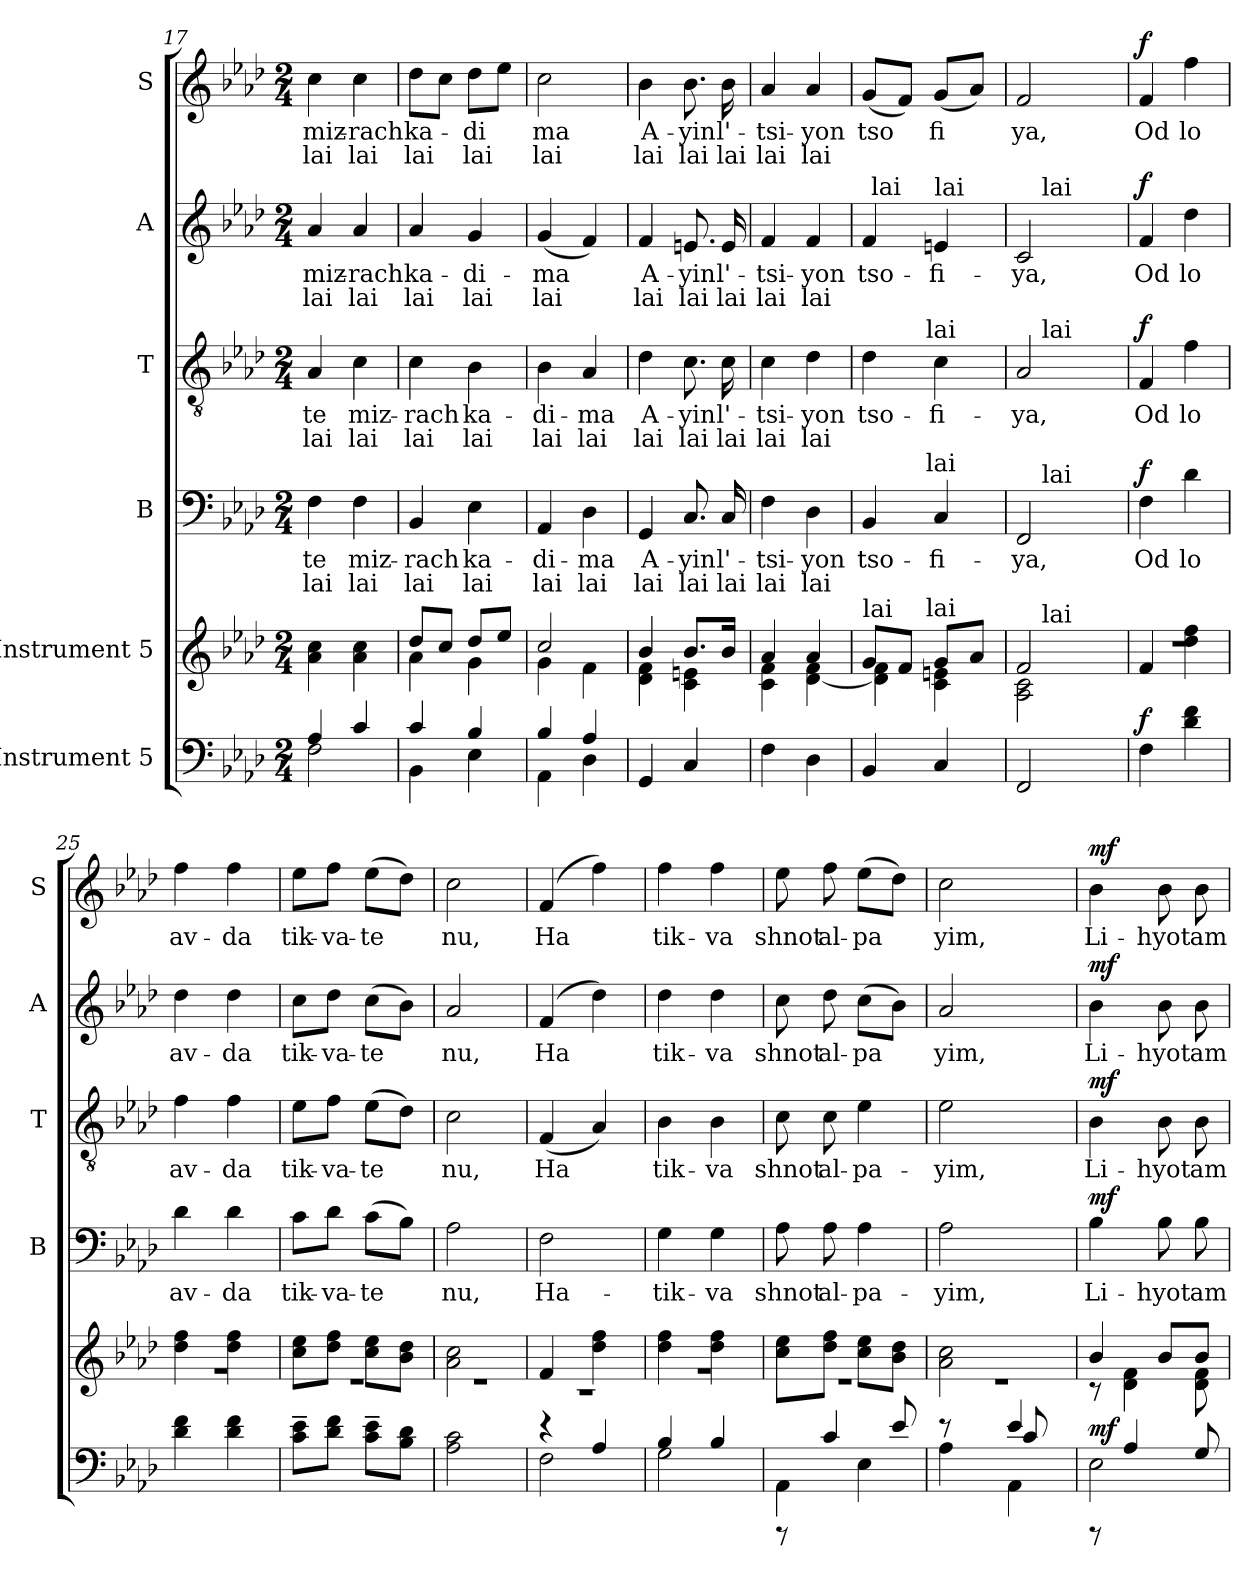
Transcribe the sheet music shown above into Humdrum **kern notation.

**kern	**dynam	**kern	**kern	**text	**text	**dynam	**kern	**text	**text	**dynam	**kern	**text	**text	**dynam	**kern	**text	**text	**dynam
*part6	*part6	*part5	*part4	*part4	*part4	*part4	*part3	*part3	*part3	*part3	*part2	*part2	*part2	*part2	*part1	*part1	*part1	*part1
*staff6	*staff6	*staff5	*staff4	*staff4	*staff4	*staff4	*staff3	*staff3	*staff3	*staff3	*staff2	*staff2	*staff2	*staff2	*staff1	*staff1	*staff1	*staff1
*I"Instrument 5	*	*I"Instrument 5	*I"B	*	*	*	*I"T	*	*	*	*I"A	*	*	*	*I"S	*	*	*
*	*	*	*I'B	*	*	*	*I'T	*	*	*	*I'A	*	*	*	*I'S	*	*	*
*clefF4	*	*clefG2	*clefF4	*	*	*	*clefGv2	*	*	*	*clefG2	*	*	*	*clefG2	*	*	*
*k[b-e-a-d-]	*	*k[b-e-a-d-]	*k[b-e-a-d-]	*	*	*	*k[b-e-a-d-]	*	*	*	*k[b-e-a-d-]	*	*	*	*k[b-e-a-d-]	*	*	*
*A-:	*	*A-:	*A-:	*	*	*	*A-:	*	*	*	*A-:	*	*	*	*A-:	*	*	*
*M2/4	*	*M2/4	*M2/4	*	*	*	*M2/4	*	*	*	*M2/4	*	*	*	*M2/4	*	*	*
=17	=17	=17	=17	=17	=17	=17	=17	=17	=17	=17	=17	=17	=17	=17	=17	=17	=17	=17
*^	*	*	*	*	*	*	*	*	*	*	*	*	*	*	*	*	*	*
!	!	!	!	!	!LO:LY:b:cj	!LO:LY:b:cj	!	!	!LO:LY:b:cj	!LO:LY:b:cj	!	!	!LO:LY:b:cj	!LO:LY:b:cj	!	!	!LO:LY:b:cj	!LO:LY:b:cj	!
4A-/	2F\	.	4a-\ 4cc\	4F\	te	lai	.	4A-/	te	lai	.	4a-/	miz-	-lai	.	4cc\	miz-	-lai	.
!	!	!	!	!	!LO:LY:b:cj	!LO:LY:b:cj	!	!	!LO:LY:b:cj	!LO:LY:b:cj	!	!	!LO:LY:b:cj	!LO:LY:b:cj	!	!	!LO:LY:b:cj	!LO:LY:b:cj	!
4c/	.	.	4a-\ 4cc\	4F\	miz-	-lai	.	4c\	miz-	-lai	.	4a-/	rach	lai	.	4cc\	rach	lai	.
=18	=18	=18	=18	=18	=18	=18	=18	=18	=18	=18	=18	=18	=18	=18	=18	=18	=18	=18	=18
*	*	*	*^	*	*	*	*	*	*	*	*	*	*	*	*	*	*	*	*
!	!	!	!	!	!	!LO:LY:b:cj	!LO:LY:b:cj	!	!	!LO:LY:b:cj	!LO:LY:b:cj	!	!	!LO:LY:b:cj	!LO:LY:b:cj	!	!	!LO:LY:b:cj	!LO:LY:b:cj	!
4c/	4BB-\	.	8dd-/L	4a-\	4BB-/	rach	lai	.	4c\	rach	lai	.	4a-/	ka-	-lai	.	8dd-\L	ka-	-lai	.
!	!	!	!	!	!	!	!	!	!	!	!	!	!	!	!	!	!	!LO:LY:b:cj	!LO:LY:b:cj	!
.	.	.	8cc/J	.	.	.	.	.	.	.	.	.	.	.	.	.	8cc\J	.	-	.
!	!	!	!	!	!	!LO:LY:b:cj	!LO:LY:b:cj	!	!	!LO:LY:b:cj	!LO:LY:b:cj	!	!	!LO:LY:b:cj	!LO:LY:b:cj	!	!	!LO:LY:b:cj	!LO:LY:b:cj	!
4B-/	4E-\	.	8dd-/L	4g\	4E-\	ka-	-lai	.	4B-\	ka-	-lai	.	4g/	di-	-lai	.	8dd-\L	-di-	-lai	.
!	!	!	!	!	!	!	!	!	!	!	!	!	!	!	!	!	!	!LO:LY:b:cj	!LO:LY:b:cj	!
.	.	.	8ee-/J	.	.	.	.	.	.	.	.	.	.	.	.	.	8ee-\J	-	-	.
=19	=19	=19	=19	=19	=19	=19	=19	=19	=19	=19	=19	=19	=19	=19	=19	=19	=19	=19	=19	=19
!	!	!	!	!	!	!LO:LY:b:cj	!LO:LY:b:cj	!	!	!LO:LY:b:cj	!LO:LY:b:cj	!	!	!LO:LY:b:cj	!LO:LY:b:cj	!	!	!LO:LY:b:cj	!LO:LY:b:cj	!
4B-/	4AA-\	.	2cc/	4g\	4AA-/	di-	-lai	.	4B-\	di-	-lai	.	(<4g/	ma	lai	.	2cc\	ma	lai	.
!	!	!	!	!	!	!LO:LY:b:cj	!LO:LY:b:cj	!	!	!LO:LY:b:cj	!LO:LY:b:cj	!	!	!LO:LY:b:cj	!LO:LY:b:cj	!	!	!	!	!
4A-/	4D-\	.	.	4f\	4D-\	ma	lai	.	4A-/	ma	lai	.	4f/)	.	.	.	.	.	.	.
=20	=20	=20	=20	=20	=20	=20	=20	=20	=20	=20	=20	=20	=20	=20	=20	=20	=20	=20	=20	=20
!	!	!	!	!	!	!LO:LY:b:cj	!LO:LY:b:cj	!	!	!LO:LY:b:cj	!LO:LY:b:cj	!	!	!LO:LY:b:cj	!LO:LY:b:cj	!	!	!LO:LY:b:cj	!LO:LY:b:cj	!
*v	*v	*	*	*	*	*	*	*	*	*	*	*	*	*	*	*	*	*	*	*
4GG/	.	4b-/	4f\ 4d-\	4GG/	A-	-lai	.	4d-\	A-	-lai	.	4f/	A-	-lai	.	4b-\	A-	-lai	.
!	!	!	!	!	!LO:LY:b:cj	!LO:LY:b:cj	!	!	!LO:LY:b:cj	!LO:LY:b:cj	!	!	!LO:LY:b:cj	!LO:LY:b:cj	!	!	!LO:LY:b:cj	!LO:LY:b:cj	!
4C/	.	8.b-/L	4c\ 4en\	8.C/	yin	lai	.	8.c\	yin	lai	.	8.en/	yin	lai	.	8.b-\	yin	lai	.
!	!	!	!	!	!LO:LY:b:cj	!LO:LY:b:cj	!	!	!LO:LY:b:cj	!LO:LY:b:cj	!	!	!LO:LY:b:cj	!LO:LY:b:cj	!	!	!LO:LY:b:cj	!LO:LY:b:cj	!
.	.	16b-/J	.	16C/	l'-	-lai	.	16c\	l'-	-lai	.	16e/	l'-	-lai	.	16b-\	l'-	-lai	.
=21	=21	=21	=21	=21	=21	=21	=21	=21	=21	=21	=21	=21	=21	=21	=21	=21	=21	=21	=21
!	!	!	!	!	!LO:LY:b:cj	!LO:LY:b:cj	!	!	!LO:LY:b:cj	!LO:LY:b:cj	!	!	!LO:LY:b:cj	!LO:LY:b:cj	!	!	!LO:LY:b:cj	!LO:LY:b:cj	!
4F\	.	4a-/	4f\ 4c\	4F\	tsi-	-lai	.	4c\	tsi-	-lai	.	4f/	tsi-	-lai	.	4a-/	tsi-	-lai	.
!	!	!	!	!	!LO:LY:b:cj	!LO:LY:b:cj	!	!	!LO:LY:b:cj	!LO:LY:b:cj	!	!	!LO:LY:b:cj	!LO:LY:b:cj	!	!	!LO:LY:b:cj	!LO:LY:b:cj	!
4D-\	.	4a-/	[<4d-\ 4f\	4D-\	yon	lai	.	4d-\	yon	lai	.	4f/	yon	lai	.	4a-/	yon	lai	.
!!LO:PB:g=z
=22	=22	=22	=22	=22	=22	=22	=22	=22	=22	=22	=22	=22	=22	=22	=22	=22	=22	=22	=22
!	!	!	!	!	!	!	!	!LO:TX:a:t=lai	!	!	!	!	!	!	!	!	!	!	!
!	!	!	!	!LO:TX:a:t=lai	!	!	!	!	!	!	!	!	!	!	!	!	!	!	!
!	!	!LO:TX:a:t=lai	!	!	!	!	!	!	!	!	!	!	!	!	!	!	!	!	!
!	!	!	!	!	!LO:LY:b:cj	!	!	!	!LO:LY:b:cj	!	!	!	!LO:LY:b:cj	!	!	!	!LO:LY:b:cj	!	!
*	*	*	*^	*^	*	*	*	*^	*	*	*	*^	*	*	*	*	*	*	*
4BB-/	.	8g/L	4d-\] 4f\	8...ryy	4BB-/	8...ryy	tso-	.	.	4d-\	8...ryy	tso-	.	.	4f/	64ryy	tso-	.	.	(<8g/L	tso-	.	.
!	!	!	!	!	!	!	!	!	!	!	!	!	!	!	!	!LO:TX:a:t=lai	!	!	!	!	!	!	!
.	.	.	.	.	.	.	.	.	.	.	.	.	.	.	.	4ryy	.	.	.	.	.	.	.
!	!	!	!	!	!	!	!	!	!	!	!	!	!	!	!	!	!	!	!	!	!LO:LY:b:cj	!	!
.	.	8f/J	.	.	.	.	.	.	.	.	.	.	.	.	.	.	.	.	.	8f/J)	--	.	.
!	!	!	!	!	!	!	!	!	!	!	!LO:TX:a:t=lai	!	!	!	!	!	!	!	!	!	!	!	!
!	!	!	!	!	!	!LO:TX:a:t=lai	!	!	!	!	!	!	!	!	!	!	!	!	!	!	!	!	!
!	!	!	!	!LO:TX:a:t=lai	!	!	!	!	!	!	!	!	!	!	!	!	!	!	!	!	!	!	!
.	.	.	.	4ryy	.	4ryy	.	.	.	.	4ryy	.	.	.	.	.	.	.	.	.	.	.	.
!	!	!	!	!	!	!	!	!	!	!	!	!	!	!	!LO:TX:a:t=lai	!	!	!	!	!	!	!	!
!	!	!	!	!	!	!	!LO:LY:b:cj	!	!	!	!	!LO:LY:b:cj	!	!	!	!	!LO:LY:b:cj	!	!	!	!LO:LY:b:cj	!	!
4C/	.	8g/L	4c\ 4en\	.	4C/	.	-fi-	.	.	4c\	.	-fi-	.	.	4en/	.	-fi-	.	.	(<8g/L	-fi-	.	.
.	.	.	.	.	.	.	.	.	.	.	.	.	.	.	.	8...ryy	.	.	.	.	.	.	.
!	!	!	!	!	!	!	!	!	!	!	!	!	!	!	!	!	!	!	!	!	!LO:LY:b:cj	!	!
.	.	8a-/J	.	.	.	.	.	.	.	.	.	.	.	.	.	.	.	.	.	8a-/J)	--	.	.
.	.	.	.	64ryy	.	64ryy	.	.	.	.	64ryy	.	.	.	.	.	.	.	.	.	.	.	.
=23	=23	=23	=23	=23	=23	=23	=23	=23	=23	=23	=23	=23	=23	=23	=23	=23	=23	=23	=23	=23	=23	=23	=23
!	!	!	!	!	!	!	!LO:LY:b:cj	!	!	!	!	!LO:LY:b:cj	!	!	!	!	!LO:LY:b:cj	!	!	!	!LO:LY:b:cj	!	!
2FF/	.	2f/	2c\ 2A-\	16.ryy	2FF/	16.ryy	-ya,	.	.	2A-/	16.ryy	-ya,	.	.	2c/	16.ryy	-ya,	.	.	2f/	-ya,	.	.
!	!	!	!	!	!	!	!	!	!	!	!	!	!	!	!	!LO:TX:a:t=lai	!	!	!	!	!	!	!
!	!	!	!	!	!	!	!	!	!	!	!LO:TX:a:t=lai	!	!	!	!	!	!	!	!	!	!	!	!
!	!	!	!	!	!	!LO:TX:a:t=lai	!	!	!	!	!	!	!	!	!	!	!	!	!	!	!	!	!
!	!	!	!	!LO:TX:a:t=lai	!	!	!	!	!	!	!	!	!	!	!	!	!	!	!	!	!	!	!
.	.	.	.	4ryy	.	4ryy	.	.	.	.	4ryy	.	.	.	.	4ryy	.	.	.	.	.	.	.
.	.	.	.	8ryy	.	8ryy	.	.	.	.	8ryy	.	.	.	.	8ryy	.	.	.	.	.	.	.
.	.	.	.	32ryy	.	32ryy	.	.	.	.	32ryy	.	.	.	.	32ryy	.	.	.	.	.	.	.
=24	=24	=24	=24	=24	=24	=24	=24	=24	=24	=24	=24	=24	=24	=24	=24	=24	=24	=24	=24	=24	=24	=24	=24
!	!LO:DY:a	!	!	!	!	!	!LO:LY:b:cj	!	!LO:DY:a	!	!	!LO:LY:b:cj	!	!LO:DY:a	!	!	!LO:LY:b:cj	!	!LO:DY:a	!	!LO:LY:b:cj	!	!LO:DY:a
*	*	*	*v	*v	*	*	*	*	*	*v	*v	*	*	*	*v	*v	*	*	*	*	*	*	*
*	*	*	*	*v	*v	*	*	*	*	*	*	*	*	*	*	*	*	*	*	*
4F\	f	4f/	2r	4F\	Od	.	f	4F/	Od	.	f	4f/	Od	.	f	4f/	Od	.	f
!	!	!	!	!	!LO:LY:b:cj	!	!	!	!LO:LY:b:cj	!	!	!	!LO:LY:b:cj	!	!	!	!LO:LY:b:cj	!	!
4f\ 4d-\	.	4dd-\ 4ff\	.	4d-\	lo	.	.	4f\	lo	.	.	4dd-\	lo	.	.	4ff\	lo	.	.
=25	=25	=25	=25	=25	=25	=25	=25	=25	=25	=25	=25	=25	=25	=25	=25	=25	=25	=25	=25
!	!	!	!	!	!LO:LY:b:cj	!	!	!	!LO:LY:b:cj	!	!	!	!LO:LY:b:cj	!	!	!	!LO:LY:b:cj	!	!
4d-\ 4f\	.	4dd-\ 4ff\	2r	4d-\	av-	.	.	4f\	av-	.	.	4dd-\	av-	.	.	4ff\	av-	.	.
!	!	!	!	!	!LO:LY:b:cj	!	!	!	!LO:LY:b:cj	!	!	!	!LO:LY:b:cj	!	!	!	!LO:LY:b:cj	!	!
4f\ 4d-\	.	4dd-\ 4ff\	.	4d-\	-da	.	.	4f\	-da	.	.	4dd-\	-da	.	.	4ff\	-da	.	.
=26	=26	=26	=26	=26	=26	=26	=26	=26	=26	=26	=26	=26	=26	=26	=26	=26	=26	=26	=26
!	!	!	!	!	!LO:LY:b:cj	!	!	!	!LO:LY:b:cj	!	!	!	!LO:LY:b:cj	!	!	!	!LO:LY:b:cj	!	!
8c\~> 8e-\~>L	.	8ee-\ 8cc\L	2r	8c\L	tik-	.	.	8e-\L	tik-	.	.	8cc\L	tik-	.	.	8ee-\L	tik-	.	.
!	!	!	!	!	!LO:LY:b:cj	!	!	!	!LO:LY:b:cj	!	!	!	!LO:LY:b:cj	!	!	!	!LO:LY:b:cj	!	!
8d-\ 8f\J	.	8ff\ 8dd-\J	.	8d-\J	-va-	.	.	8f\J	-va-	.	.	8dd-\J	-va-	.	.	8ff\J	-va-	.	.
!	!	!	!	!	!LO:LY:b:cj	!	!	!	!LO:LY:b:cj	!	!	!	!LO:LY:b:cj	!	!	!	!LO:LY:b:cj	!	!
8e-\~> 8c\~>L	.	8ee-\ 8cc\L	.	(>8c\L	-te-	.	.	(>8e-\L	-te-	.	.	(>8cc\L	-te-	.	.	(>8ee-\L	-te-	.	.
!	!	!	!	!	!LO:LY:b:cj	!	!	!	!LO:LY:b:cj	!	!	!	!LO:LY:b:cj	!	!	!	!LO:LY:b:cj	!	!
8d-\ 8B-\J	.	8dd-\ 8b-\J	.	8B-\J)	--	.	.	8d-\J)	--	.	.	8b-\J)	--	.	.	8dd-\J)	--	.	.
=27	=27	=27	=27	=27	=27	=27	=27	=27	=27	=27	=27	=27	=27	=27	=27	=27	=27	=27	=27
!	!	!	!	!	!LO:LY:b:cj	!	!	!	!LO:LY:b:cj	!	!	!	!LO:LY:b:cj	!	!	!	!LO:LY:b:cj	!	!
2c\ 2A-\	.	2a-\ 2cc\	2r	2A-\	-nu,	.	.	2c\	-nu,	.	.	2a-/	-nu,	.	.	2cc\	-nu,	.	.
=28	=28	=28	=28	=28	=28	=28	=28	=28	=28	=28	=28	=28	=28	=28	=28	=28	=28	=28	=28
*^	*	*	*	*	*	*	*	*	*	*	*	*	*	*	*	*	*	*	*
!	!	!	!	!	!	!LO:LY:b:cj	!	!	!	!LO:LY:b:cj	!	!	!	!LO:LY:b:cj	!	!	!	!LO:LY:b:cj	!	!
4r	2F\	.	4f/	2r	2F\	Ha-	.	.	(<4F/	Ha-	.	.	(>4f/	Ha-	.	.	(>4f/	Ha-	.	.
!	!	!	!	!	!	!	!	!	!	!LO:LY:b:cj	!	!	!	!LO:LY:b:cj	!	!	!	!LO:LY:b:cj	!	!
4A-/	.	.	4dd-\ 4ff\	.	.	.	.	.	4A-/)	--	.	.	4dd-\)	--	.	.	4ff\)	--	.	.
=29	=29	=29	=29	=29	=29	=29	=29	=29	=29	=29	=29	=29	=29	=29	=29	=29	=29	=29	=29	=29
!	!	!	!	!	!	!LO:LY:b:cj	!	!	!	!LO:LY:b:cj	!	!	!	!LO:LY:b:cj	!	!	!	!LO:LY:b:cj	!	!
4B-/	2G\	.	4dd-\ 4ff\	2r	4G\	-tik-	.	.	4B-\	-tik-	.	.	4dd-\	-tik-	.	.	4ff\	-tik-	.	.
!	!	!	!	!	!	!LO:LY:b:cj	!	!	!	!LO:LY:b:cj	!	!	!	!LO:LY:b:cj	!	!	!	!LO:LY:b:cj	!	!
4B-/	.	.	4dd-\ 4ff\	.	4G\	-va	.	.	4B-\	-va	.	.	4dd-\	-va	.	.	4ff\	-va	.	.
=30	=30	=30	=30	=30	=30	=30	=30	=30	=30	=30	=30	=30	=30	=30	=30	=30	=30	=30	=30	=30
!	!	!	!	!	!	!LO:LY:b:cj	!	!	!	!LO:LY:b:cj	!	!	!	!LO:LY:b:cj	!	!	!	!LO:LY:b:cj	!	!
8rEEE	4AA-\	.	8ee-\ 8cc\L	2r	8A-\	shnot	.	.	8c\	shnot	.	.	8cc\	shnot	.	.	8ee-\	shnot	.	.
!	!	!	!	!	!	!LO:LY:b:cj	!	!	!	!LO:LY:b:cj	!	!	!	!LO:LY:b:cj	!	!	!	!LO:LY:b:cj	!	!
4c/	.	.	8ff\ 8dd-\J	.	8A-\	al-	.	.	8c\	al-	.	.	8dd-\	al-	.	.	8ff\	al-	.	.
!	!	!	!	!	!	!LO:LY:b:cj	!	!	!	!LO:LY:b:cj	!	!	!	!LO:LY:b:cj	!	!	!	!LO:LY:b:cj	!	!
.	4E-\	.	8cc\ 8ee-\L	.	4A-\	-pa-	.	.	4e-\	-pa-	.	.	(>8cc\L	-pa-	.	.	(>8ee-\L	-pa-	.	.
!	!	!	!	!	!	!	!	!	!	!	!	!	!	!LO:LY:b:cj	!	!	!	!LO:LY:b:cj	!	!
8e-/	.	.	8dd-\ 8b-\J	.	.	.	.	.	.	.	.	.	8b-\J)	--	.	.	8dd-\J)	--	.	.
=31	=31	=31	=31	=31	=31	=31	=31	=31	=31	=31	=31	=31	=31	=31	=31	=31	=31	=31	=31	=31
*	*^	*	*	*	*	*	*	*	*	*	*	*	*	*	*	*	*	*	*	*
!	!	!	!	!	!	!	!LO:LY:b:cj	!	!	!	!LO:LY:b:cj	!	!	!	!LO:LY:b:cj	!	!	!	!LO:LY:b:cj	!	!
8r	4A-\	4ryy	.	2a-\ 2cc\	2r	2A-\	-yim,	.	.	2e-\	-yim,	.	.	2a-/	-yim,	.	.	2cc\	-yim,	.	.
8ryy	.	.	.	.	.	.	.	.	.	.	.	.	.	.	.	.	.	.	.	.	.
4e-/	4AA-\	8c/	.	.	.	.	.	.	.	.	.	.	.	.	.	.	.	.	.	.	.
.	.	8ryy	.	.	.	.	.	.	.	.	.	.	.	.	.	.	.	.	.	.	.
!!LO:PB:g=z
=32	=32	=32	=32	=32	=32	=32	=32	=32	=32	=32	=32	=32	=32	=32	=32	=32	=32	=32	=32	=32	=32
!	!	!	!LO:DY:a	!	!	!	!LO:LY:b:cj	!	!LO:DY:a	!	!LO:LY:b:cj	!	!LO:DY:a	!	!LO:LY:b:cj	!	!LO:DY:a	!	!LO:LY:b:cj	!	!LO:DY:a
*	*v	*v	*	*	*	*	*	*	*	*	*	*	*	*	*	*	*	*	*	*	*
8rEEE	2E-\	mf	4b-/	8rc	4B-\	Li-	.	mf	4B-\	Li-	.	mf	4b-\	Li-	.	mf	4b-\	Li-	.	mf
4A-/	.	.	.	4d-\ 4f\	.	.	.	.	.	.	.	.	.	.	.	.	.	.	.	.
!	!	!	!	!	!	!LO:LY:b:cj	!	!	!	!LO:LY:b:cj	!	!	!	!LO:LY:b:cj	!	!	!	!LO:LY:b:cj	!	!
.	.	.	8b-/L	.	8B-\	-hyot	.	.	8B-\	-hyot	.	.	8b-\	-hyot	.	.	8b-\	-hyot	.	.
!	!	!	!	!	!	!LO:LY:b:cj	!	!	!	!LO:LY:b:cj	!	!	!	!LO:LY:b:cj	!	!	!	!LO:LY:b:cj	!	!
8G/	.	.	8b-/J	8f\ 8d-\	8B-\	am	.	.	8B-\	am	.	.	8b-\	am	.	.	8b-\	am	.	.
*v	*v	*	*	*	*	*	*	*	*	*	*	*	*	*	*	*	*	*	*	*
*	*	*v	*v	*	*	*	*	*	*	*	*	*	*	*	*	*	*	*	*
=	=	=	=	=	=	=	=	=	=	=	=	=	=	=	=	=	=	=
*-	*-	*-	*-	*-	*-	*-	*-	*-	*-	*-	*-	*-	*-	*-	*-	*-	*-	*-
